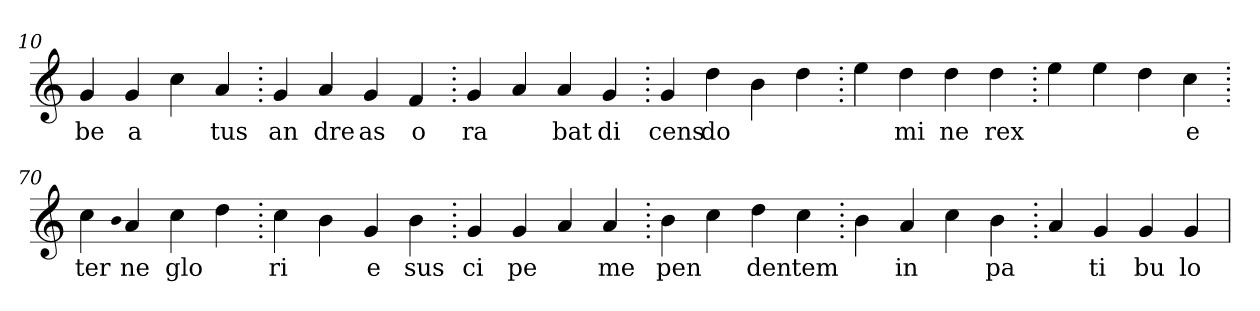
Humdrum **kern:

**kern	**text
*part1	*part1
*staff1	*staff1
*clefG2	*
=10.	=10.
4g	be
4g	a
4cc	.
4a	tus
=20.	=20.
4g	an
4a	dre
4g	as
4f	o
=30.	=30.
4g	ra
4a	.
4a	bat
4g	di
=40.	=40.
4g	cens
4dd	do
4b	.
4dd	.
=50.	=50.
4ee	.
4dd	mi
4dd	ne
4dd	rex
=60.	=60.
4ee	.
4ee	.
4dd	.
4cc	e
=70.	=70.
4cc	ter
qqb	.
4a	ne
4cc	glo
4dd	.
=80.	=80.
4cc	ri
4b	.
4g	e
4b	sus
=90.	=90.
4g	ci
4g	pe
4a	.
4a	me
=100.	=100.
4b	pen
4cc	.
4dd	den
4cc	tem
=110.	=110.
4b	.
4a	in
4cc	.
4b	pa
=120.	=120.
4a	.
4g	ti
4g	bu
4g	lo
=	=
*-	*-
